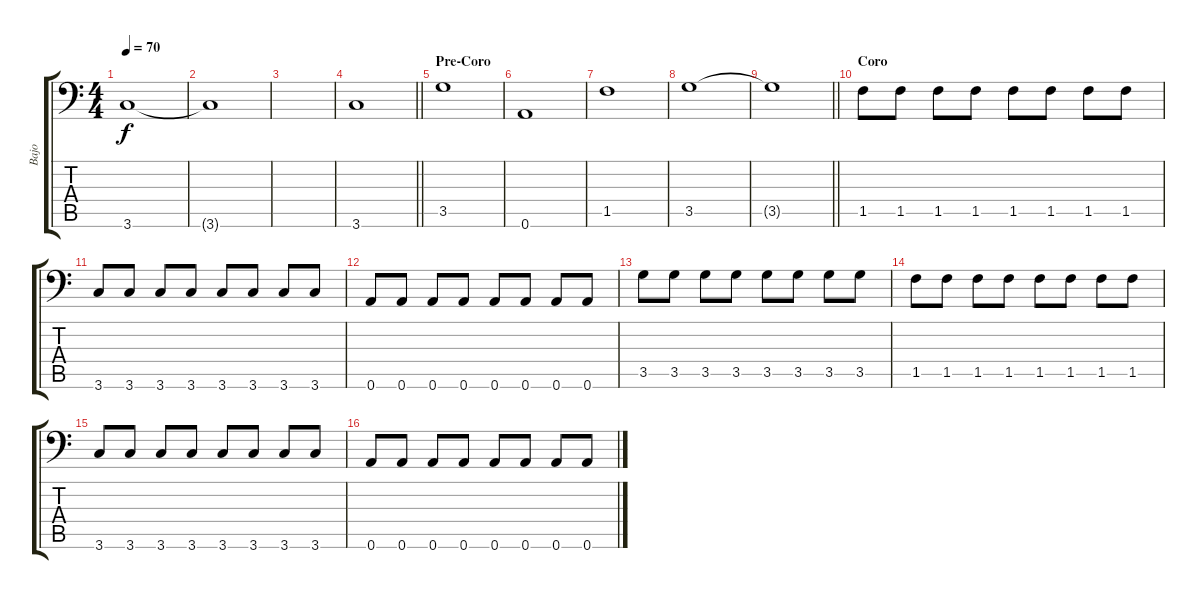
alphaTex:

\track ("Bajo" "Bajo") {instrument acousticbass}
\staff {score tabs}
\tuning (B3 G3 D3 A2 E2 A1) {hide}
\ts (4 4)
\tempo 70
\clef f4
\ks c
3.6.1{dy f} |
3.6{t}.1 |
|
\barLineRight lightlight
3.6.1 |
\section ("" "Pre-Coro")
3.5.1 |
0.6.1 |
1.5.1 |
3.5.1 |
\barLineRight lightlight
3.5{t}.1 |
\section ("" "Coro")
1.5.8 1.5.8 1.5.8 1.5.8 1.5.8 1.5.8 1.5.8 1.5.8 |
3.6.8 3.6.8 3.6.8 3.6.8 3.6.8 3.6.8 3.6.8 3.6.8 |
0.6.8 0.6.8 0.6.8 0.6.8 0.6.8 0.6.8 0.6.8 0.6.8 |
3.5.8 3.5.8 3.5.8 3.5.8 3.5.8 3.5.8 3.5.8 3.5.8 |
1.5.8 1.5.8 1.5.8 1.5.8 1.5.8 1.5.8 1.5.8 1.5.8 |
3.6.8 3.6.8 3.6.8 3.6.8 3.6.8 3.6.8 3.6.8 3.6.8 |
0.6.8 0.6.8 0.6.8 0.6.8 0.6.8 0.6.8 0.6.8 0.6.8
